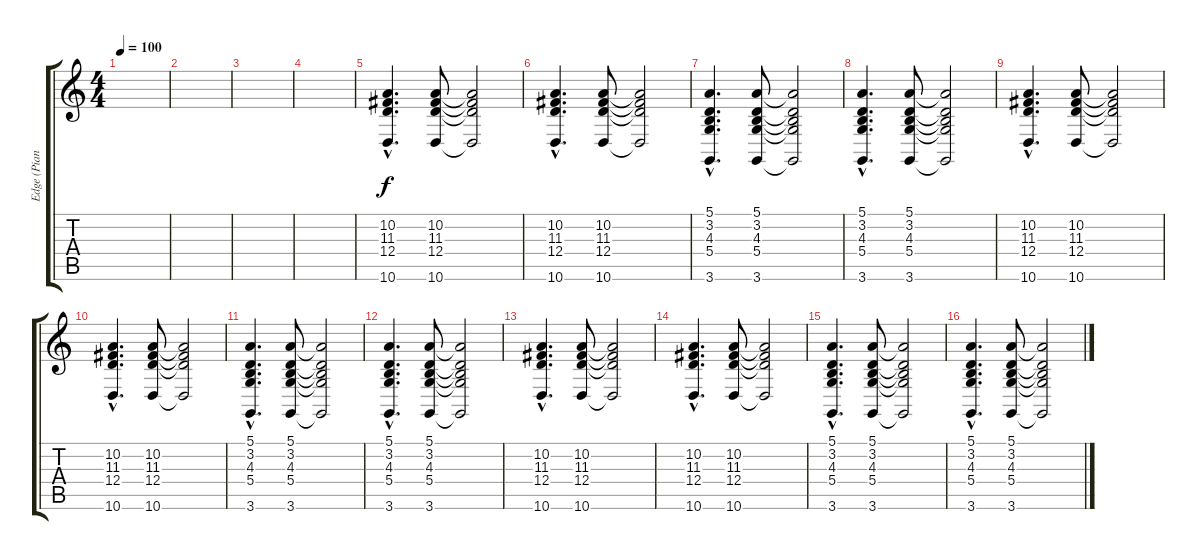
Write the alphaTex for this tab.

\track ("Edge (Piano)" "Edge (Pian") {instrument acousticgrandpiano}
\staff {score tabs}
\tuning (E4 B3 G3 D3 A2 E2) {hide}
\ts (4 4)
\tempo 100
\clef g2
\ks c
|
|
|
|
(10.2{hac} 11.3{hac} 12.4{hac} 10.6{hac}).4{d} (10.2 11.3 12.4 10.6).8 (10.2{t} 11.3{t} 12.4{t} 10.6{t}).2 |
(10.2{hac} 11.3{hac} 12.4{hac} 10.6{hac}).4{d volume 13} (10.2 11.3 12.4 10.6).8 (10.2{t} 11.3{t} 12.4{t} 10.6{t}).2 |
(5.1{hac} 3.2{hac} 4.3{hac} 5.4{hac} 3.6{hac}).4{d} (5.1 3.2 4.3 5.4 3.6).8 (5.1{t} 3.2{t} 4.3{t} 5.4{t} 3.6{t}).2 |
(5.1{hac} 3.2{hac} 4.3{hac} 5.4{hac} 3.6{hac}).4{d} (5.1 3.2 4.3 5.4 3.6).8 (5.1{t} 3.2{t} 4.3{t} 5.4{t} 3.6{t}).2 |
(10.2{hac} 11.3{hac} 12.4{hac} 10.6{hac}).4{d} (10.2 11.3 12.4 10.6).8 (10.2{t} 11.3{t} 12.4{t} 10.6{t}).2 |
(10.2{hac} 11.3{hac} 12.4{hac} 10.6{hac}).4{d} (10.2 11.3 12.4 10.6).8 (10.2{t} 11.3{t} 12.4{t} 10.6{t}).2 |
(5.1{hac} 3.2{hac} 4.3{hac} 5.4{hac} 3.6{hac}).4{d} (5.1 3.2 4.3 5.4 3.6).8 (5.1{t} 3.2{t} 4.3{t} 5.4{t} 3.6{t}).2 |
(5.1{hac} 3.2{hac} 4.3{hac} 5.4{hac} 3.6{hac}).4{d} (5.1 3.2 4.3 5.4 3.6).8 (5.1{t} 3.2{t} 4.3{t} 5.4{t} 3.6{t}).2 |
(10.2{hac} 11.3{hac} 12.4{hac} 10.6{hac}).4{d} (10.2 11.3 12.4 10.6).8 (10.2{t} 11.3{t} 12.4{t} 10.6{t}).2 |
(10.2{hac} 11.3{hac} 12.4{hac} 10.6{hac}).4{d} (10.2 11.3 12.4 10.6).8 (10.2{t} 11.3{t} 12.4{t} 10.6{t}).2 |
(5.1{hac} 3.2{hac} 4.3{hac} 5.4{hac} 3.6{hac}).4{d} (5.1 3.2 4.3 5.4 3.6).8 (5.1{t} 3.2{t} 4.3{t} 5.4{t} 3.6{t}).2 |
(5.1{hac} 3.2{hac} 4.3{hac} 5.4{hac} 3.6{hac}).4{d} (5.1 3.2 4.3 5.4 3.6).8 (5.1{t} 3.2{t} 4.3{t} 5.4{t} 3.6{t}).2
